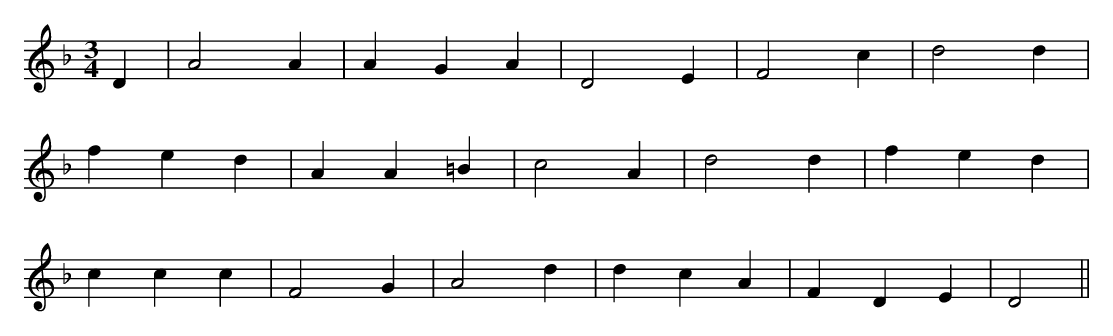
X:1
M:3/4
K:Dmin
D2|A4 A2|A2 G2 A2|D4 E2|F4 c2|d4 d2|
f2 e2 d2|A2 A2 =B2|c4 A2|d4 d2|f2 e2 d2|
c2 c2 c2|F4 G2|A4 d2|d2 c2 A2|F2 D2 E2|D4||
